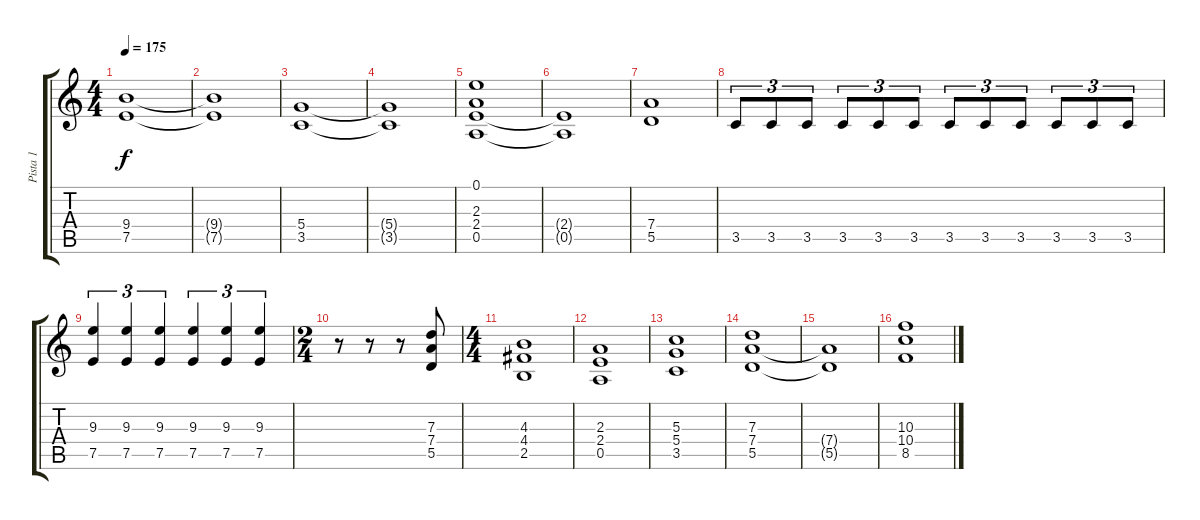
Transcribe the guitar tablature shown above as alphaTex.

\track ("Pista 1" "Pista 1") {instrument distortionguitar}
\staff {score tabs}
\tuning (E4 B3 G3 D3 A2 E2) {hide}
\ts (4 4)
\tempo 175
\clef g2
\ks c
(9.4 7.5).1{dy f} |
(9.4{t} 7.5{t}).1 |
(5.4 3.5).1 |
(5.4{t} 3.5{t}).1 |
(0.1 2.3 2.4 0.5).1 |
(2.4{t} 0.5{t}).1 |
(7.4 5.5).1 |
3.5.8{tu (3 2)} 3.5.8{tu (3 2)} 3.5.8{tu (3 2)} 3.5.8{tu (3 2)} 3.5.8{tu (3 2)} 3.5.8{tu (3 2)} 3.5.8{tu (3 2)} 3.5.8{tu (3 2)} 3.5.8{tu (3 2)} 3.5.8{tu (3 2)} 3.5.8{tu (3 2)} 3.5.8{tu (3 2)} |
(9.3 7.5).4{tu (3 2)} (9.3 7.5).4{tu (3 2)} (9.3 7.5).4{tu (3 2)} (9.3 7.5).4{tu (3 2)} (9.3 7.5).4{tu (3 2)} (9.3 7.5).4{tu (3 2)} |
\ts (2 4)
r.8 r.8 r.8 (7.3 7.4 5.5).8 |
\ts (4 4)
(4.3 4.4 2.5).1 |
(2.3 2.4 0.5).1 |
(5.3 5.4 3.5).1 |
(7.3 7.4 5.5).1 |
(7.4{t} 5.5{t}).1 |
(10.3 10.4 8.5).1
